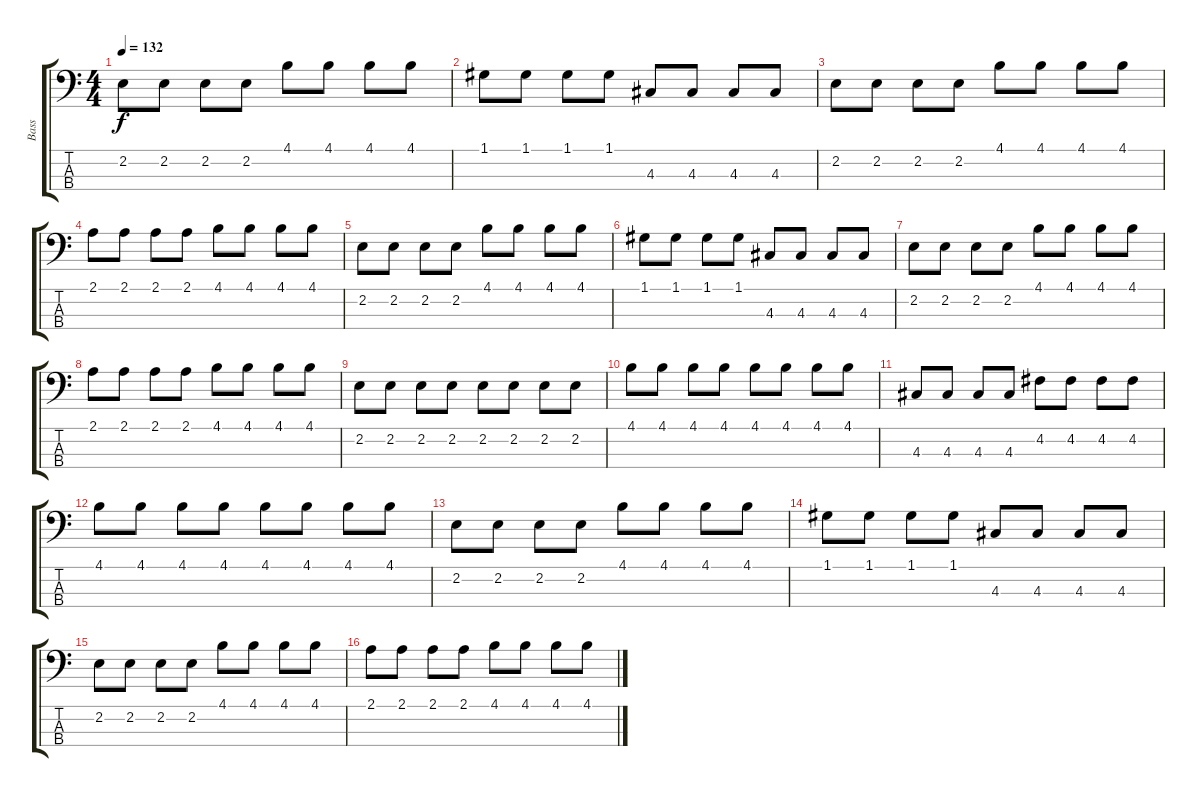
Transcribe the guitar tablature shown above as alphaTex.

\track ("Bass" "Bass") {instrument electricbassfinger}
\staff {score tabs}
\tuning (G2 D2 A1 E1) {hide}
\ts (4 4)
\tempo 132
\clef f4
\ks c
2.2.8{dy f} 2.2.8 2.2.8 2.2.8 4.1.8 4.1.8 4.1.8 4.1.8 |
1.1.8 1.1.8 1.1.8 1.1.8 4.3.8 4.3.8 4.3.8 4.3.8 |
2.2.8 2.2.8 2.2.8 2.2.8 4.1.8 4.1.8 4.1.8 4.1.8 |
2.1.8 2.1.8 2.1.8 2.1.8 4.1.8 4.1.8 4.1.8 4.1.8 |
2.2.8 2.2.8 2.2.8 2.2.8 4.1.8 4.1.8 4.1.8 4.1.8 |
1.1.8 1.1.8 1.1.8 1.1.8 4.3.8 4.3.8 4.3.8 4.3.8 |
2.2.8 2.2.8 2.2.8 2.2.8 4.1.8 4.1.8 4.1.8 4.1.8 |
2.1.8 2.1.8 2.1.8 2.1.8 4.1.8 4.1.8 4.1.8 4.1.8 |
2.2.8 2.2.8 2.2.8 2.2.8 2.2.8 2.2.8 2.2.8 2.2.8 |
4.1.8 4.1.8 4.1.8 4.1.8 4.1.8 4.1.8 4.1.8 4.1.8 |
4.3.8 4.3.8 4.3.8 4.3.8 4.2.8 4.2.8 4.2.8 4.2.8 |
4.1.8 4.1.8 4.1.8 4.1.8 4.1.8 4.1.8 4.1.8 4.1.8 |
2.2.8 2.2.8 2.2.8 2.2.8 4.1.8 4.1.8 4.1.8 4.1.8 |
1.1.8 1.1.8 1.1.8 1.1.8 4.3.8 4.3.8 4.3.8 4.3.8 |
2.2.8 2.2.8 2.2.8 2.2.8 4.1.8 4.1.8 4.1.8 4.1.8 |
2.1.8 2.1.8 2.1.8 2.1.8 4.1.8 4.1.8 4.1.8 4.1.8
